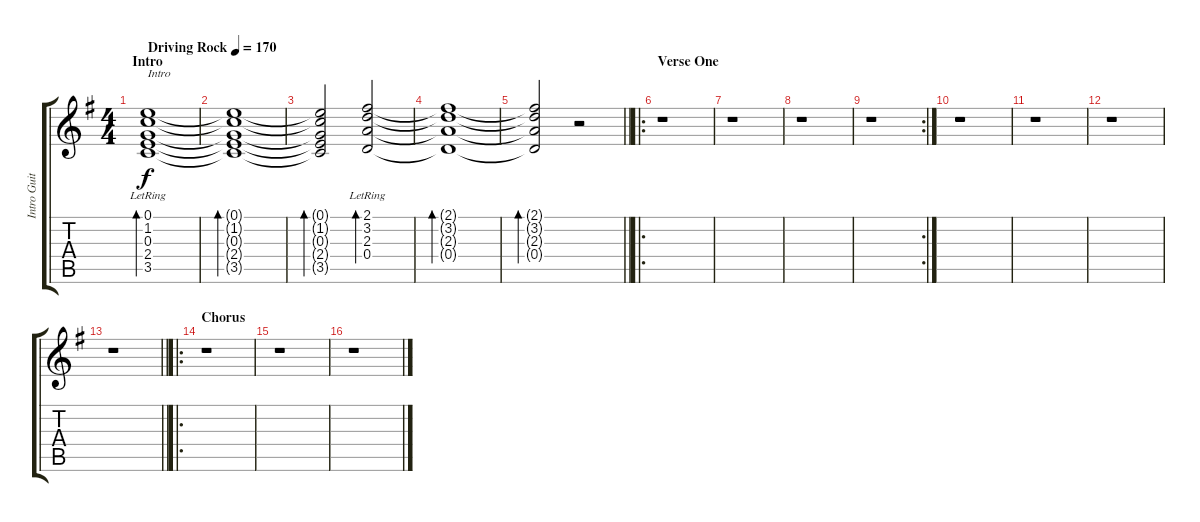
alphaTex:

\track ("Intro Guitar" "Intro Guit") {instrument electricguitarclean}
\staff {score tabs}
\tuning (E4 B3 G3 D3 A2 E2) {hide}
\ts (4 4)
\section ("" "Intro")
\tempo (170 "Driving Rock")
\clef g2
\ks g
(0.1{lr} 1.2{lr} 0.3{lr} 2.4{lr} 3.5{lr}).1{bd 480 txt "Intro" dy f instrument electricguitarclean} |
(0.1{t} 1.2{t} 0.3{t} 2.4{t} 3.5{t}).1{bd 480} |
(0.1{t} 1.2{t} 0.3{t} 2.4{t} 3.5{t}).2{bd 480} (2.1{lr} 3.2 2.3 0.4).2{bd 480} |
(2.1{t} 3.2{t} 2.3{t} 0.4{t}).1{bd 480} |
\barLineRight lightlight
(2.1{t} 3.2{t} 2.3{t} 0.4{t}).2{bd 480} r.2 |
\ro
\section ("" "Verse One")
r.1 |
r.1 |
r.1 |
\rc 2
r.1 |
r.1 |
r.1 |
r.1 |
\barLineRight lightlight
r.1 |
\ro
\section ("" "Chorus")
r.1 |
r.1 |
r.1
